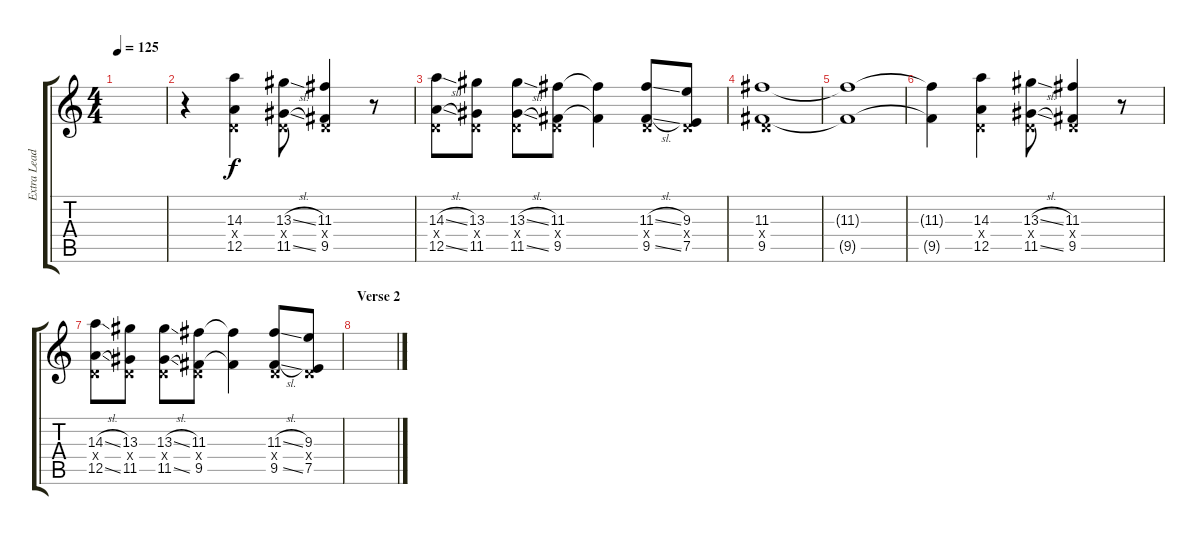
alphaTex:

\track ("Extra Lead" "Extra Lead") {instrument distortionguitar}
\staff {score tabs}
\tuning (E4 B3 G3 D3 A2 D2) {hide}
\ts (4 4)
\tempo 125
\clef g2
\ks c
|
r.4 (14.3 0.4{x} 12.5).4 (13.3{sl} 0.4{x} 11.5{sl}).8 (11.3 0.4{x} 9.5).4 r.8 |
(14.3{sl} 0.4{x} 12.5{sl}).8 (13.3 0.4{x} 11.5).8 (13.3{sl} 0.4{x} 11.5{sl}).8 (11.3 0.4{x} 9.5).8 (11.3{t} 9.5{t}).4 (11.3{sl} 0.4{x} 9.5{sl}).8 (9.3 0.4{x} 7.5).8 |
(11.3 0.4{x} 9.5).1 |
(11.3{t} 9.5{t}).1 |
(11.3{t} 9.5{t}).4 (14.3 0.4{x} 12.5).4 (13.3{sl} 0.4{x} 11.5{sl}).8 (11.3 0.4{x} 9.5).4 r.8 |
(14.3{sl} 0.4{x} 12.5{sl}).8 (13.3 0.4{x} 11.5).8 (13.3{sl} 0.4{x} 11.5{sl}).8 (11.3 0.4{x} 9.5).8 (11.3{t} 9.5{t}).4 (11.3{sl} 0.4{x} 9.5{sl}).8 (9.3 0.4{x} 7.5).8 |
\section ("" "Verse 2")
